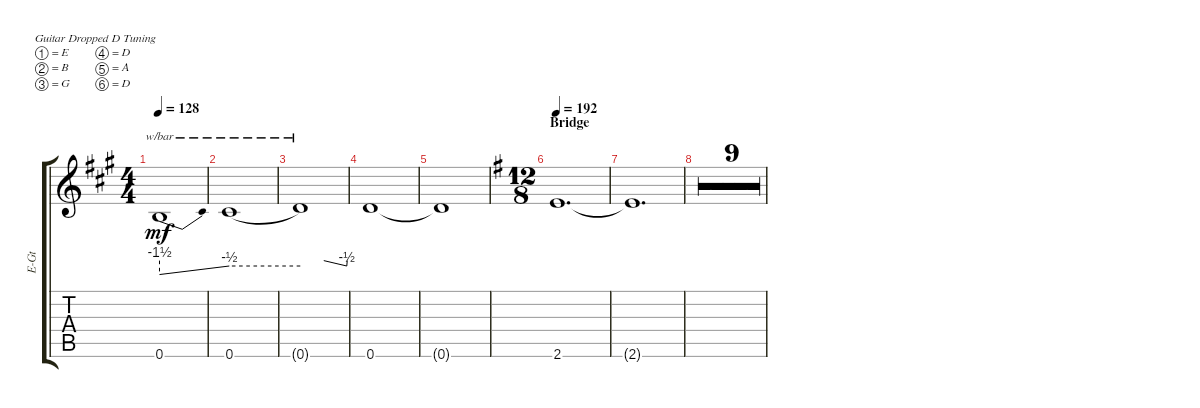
\defaultSystemsLayout 4
\bracketExtendMode groupsimilarinstruments
\otherSystemsTrackNameOrientation horizontal
\track ("Keyboard Solos" "E-Gt") {multiBarRest instrument distortionguitar}
\staff {score tabs}
\tuning (E4 B3 G3 D3 A2 D2)
\ts (4 4)
\tempo 128
\clef g2
\ks a
0.6{t acc forcenatural}.1{tbe (dive default 58.8 -6 59.4 -2) ot 8vb dy mf} |
0.6{acc forcenatural}.1{tbe (hold default 0 -2 60 -2) ot 8vb} |
0.6{t acc forcenatural}.1{tbe (custom default 59.4 -2 30 0 30 0 60 0) ot 8vb} |
0.6{acc forcenatural}.1{ot 8vb} |
0.6{t acc forcenatural}.1{ot 8vb} |
\ts (12 8)
\beaming (8 3 3 3 3)
\section ("" "Bridge")
\tempo 192
\ks g
2.6{acc forcenatural}.1{d ot 8vb} |
2.6{t acc forcenatural}.1{d ot 8vb} |
r.1{d} |
r.1{d} |
r.1{d} |
r.1{d} |
r.1{d} |
r.1{d} |
r.1{d} |
r.1{d} |
r.1{d}
